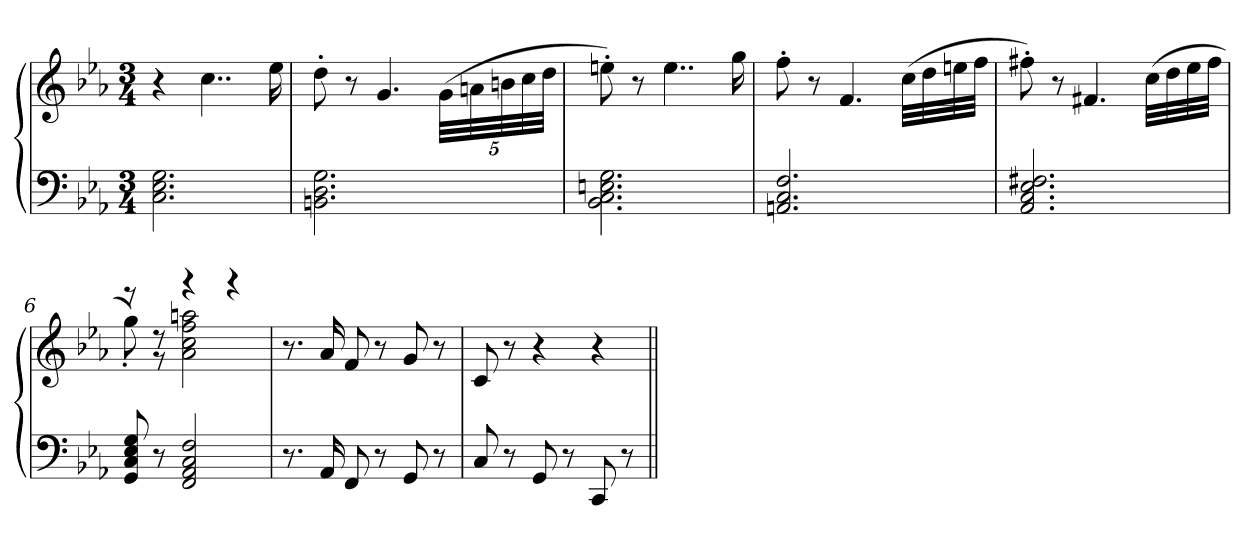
**kern	**kern
*part1	*part1
*staff2	*staff1
*clefF4	*clefG2
*k[b-e-a-]	*k[b-e-a-]
*c:	*c:
*M3/4	*M3/4
=1	=1
2.C 2.E- 2.G	4r
.	4..cc
.	16ee-
=2	=2
2.BBn 2.D 2.G	8dd'
.	8r
.	4.g
.	(40gLLL
.	40an
.	40bn
.	40cc
.	40ddJJJ
=3	=3
2.BB- 2.C 2.En 2.G	8een')
.	8r
.	4..ee
.	16gg
=4	=4
2.AAn 2.C 2.F	8ff'
.	8r
.	4.f
.	(32ccLLL
.	32dd
.	32een
.	32ffJJJ
=5	=5
2.AA- 2.C 2.E- 2.F#X	8ff#X')
.	8r
.	4.f#X
.	(32ccLLL
.	32dd
.	32ee-
.	32ff#JJJ
=6	=6
*	*^
8GG 8C 8E- 8G	8r	8gg')
8r	8r	8r
2FF 2AA- 2C 2F	4r	2a- 2cc 2ff 2aan
.	4r	.
*	*v	*v
=7	=7
8.r	8.r
16AA-	16a-
8FF	8f
8r	8r
8GG	8g
8r	8r
=8	=8
8C	8c
8r	8r
8GG	4r
8r	.
8CC	4r
8r	.
=||	=||
*-	*-
